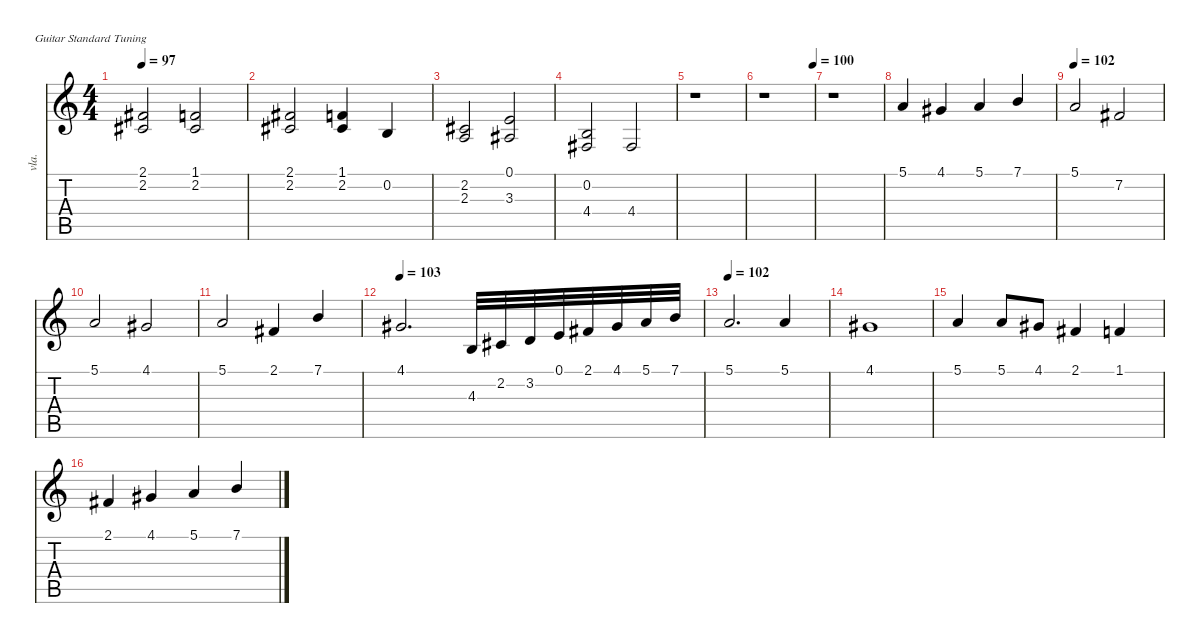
\defaultSystemsLayout 4
\hideDynamics
\bracketExtendMode nobrackets
\otherSystemsTrackNameOrientation horizontal
\track ("Track 5" "vla.") {instrument viola}
\staff {score tabs}
\tuning (E4 B3 G3 D3 A2 E2)
\ts (4 4)
\tempo 97
\clef g2
\ks c
(2.1{acc #} 2.2{acc #}).2{dy mf beam Up} (1.1 2.2{acc #}).2{beam Up} |
(2.1{acc #} 2.2{acc #}).2{beam Up} (1.1 2.2{acc #}).4{beam Up} 0.2.4{beam Up} |
(2.2{acc #} 2.3).2{beam Up} (0.1 3.3{acc #}).2{beam Up} |
(0.2 4.4{acc #}).2{beam Up} 4.4{acc #}.2{beam Up} |
r.1{beam Down} |
\tempo (100 0.989691)
r.1{beam Down} |
r.1{beam Down} |
5.1.4{beam Up} 4.1{acc #}.4{dy f beam Up} 5.1.4{dy ff beam Up} 7.1.4{dy f beam Up} |
\tempo 102
5.1.2{beam Up} 7.2{acc #}.2{beam Up} |
5.1.2{beam Up} 4.1{acc #}.2{beam Up} |
5.1.2{beam Up} 2.1{acc #}.4{dy ff beam Up} 7.1.4{beam Up} |
\tempo 103
4.1{acc #}.2{d beam Up} 4.3.32{dy mf beam Up} 2.2{acc #}.32{beam Up} 3.2.32{beam Up} 0.1.32{beam Up} 2.1{acc #}.32{beam Up} 4.1{acc #}.32{beam Up} 5.1.32{dy f beam Up} 7.1.32{beam Up} |
\tempo 102
5.1.2{d beam Up} 5.1.4{beam Up} |
4.1{acc #}.1{beam Up} |
5.1.4{beam Up} 5.1.8{beam Up} 4.1{acc #}.8{beam Up} 2.1{acc #}.4{beam Up} 1.1.4{beam Up} |
2.1{acc #}.4{beam Up} 4.1{acc #}.4{beam Up} 5.1.4{beam Up} 7.1.4{beam Up}
